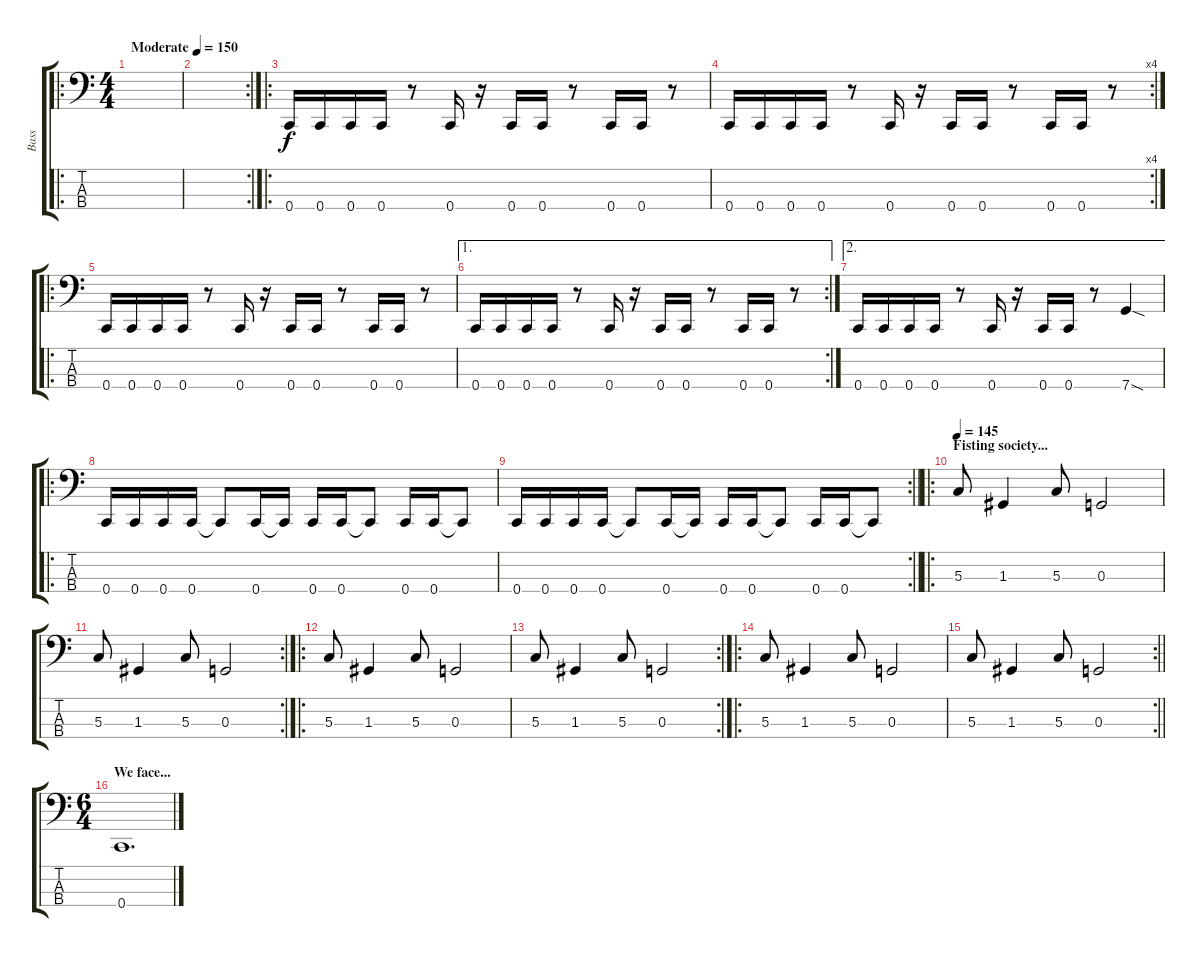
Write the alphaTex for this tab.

\track ("Bass" "Bass") {instrument electricbassfinger}
\staff {score tabs}
\tuning (F2 C2 G1 C1) {hide}
\ro
\ts (4 4)
\section ("" "")
\tempo (150 "Moderate")
\clef f4
\ks c
|
\rc 2
|
\ro
0.4.16 0.4.16 0.4.16 0.4.16 r.8 0.4.16 r.16 0.4.16 0.4.16 r.8 0.4.16 0.4.16 r.8 |
\rc 4
0.4.16 0.4.16 0.4.16 0.4.16 r.8 0.4.16 r.16 0.4.16 0.4.16 r.8 0.4.16 0.4.16 r.8 |
\ro
0.4.16 0.4.16 0.4.16 0.4.16 r.8 0.4.16 r.16 0.4.16 0.4.16 r.8 0.4.16 0.4.16 r.8 |
\ae 1
\rc 2
0.4.16 0.4.16 0.4.16 0.4.16 r.8 0.4.16 r.16 0.4.16 0.4.16 r.8 0.4.16 0.4.16 r.8 |
\ae 2
0.4.16 0.4.16 0.4.16 0.4.16 r.8 0.4.16 r.16 0.4.16 0.4.16 r.8 7.4{sod}.4 |
\ro
0.4.16 0.4.16 0.4.16 0.4.16 0.4{t}.8 0.4.16 0.4{t}.16 0.4.16 0.4.16 0.4{t}.8 0.4.16 0.4.16 0.4{t}.8 |
\rc 2
\barLineRight lightlight
0.4.16 0.4.16 0.4.16 0.4.16 0.4{t}.8 0.4.16 0.4{t}.16 0.4.16 0.4.16 0.4{t}.8 0.4.16 0.4.16 0.4{t}.8 |
\ro
\section ("" "Fisting society...")
\tempo 145
5.3.8 1.3.4 5.3.8 0.3.2 |
\rc 2
5.3.8 1.3.4 5.3.8 0.3.2 |
\ro
5.3.8 1.3.4 5.3.8 0.3.2 |
\rc 2
5.3.8 1.3.4 5.3.8 0.3.2 |
\ro
5.3.8 1.3.4 5.3.8 0.3.2 |
\rc 2
\barLineRight lightlight
5.3.8 1.3.4 5.3.8 0.3.2 |
\ts (6 4)
\section ("" "We face...")
0.4.1{d}
